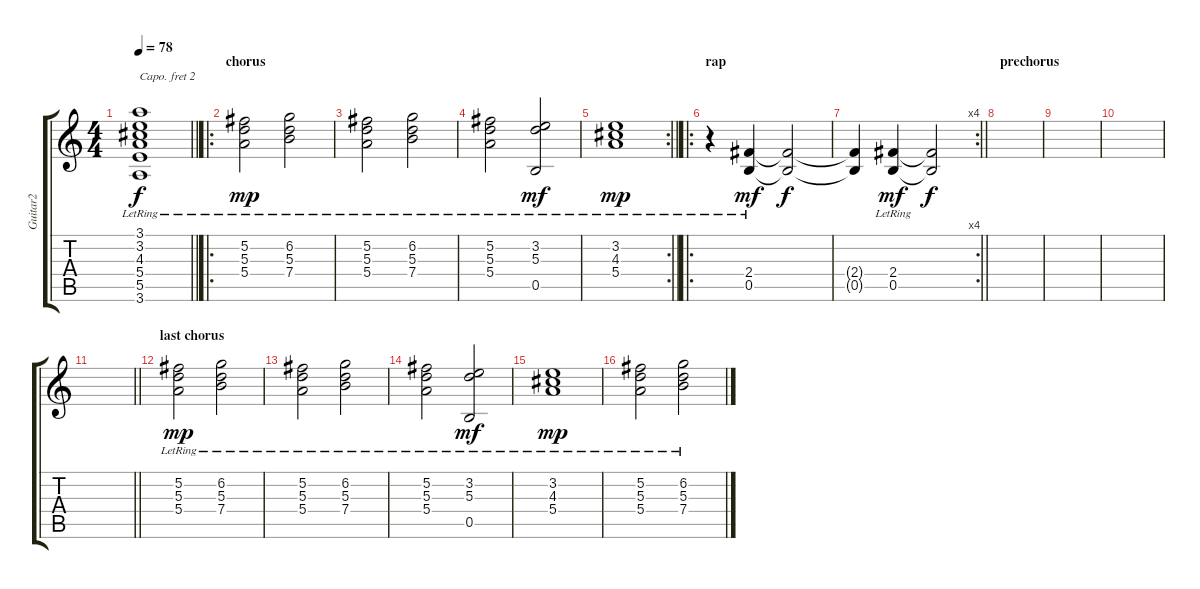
\track ("Guitar2" "Guitar2") {instrument electricguitarjazz}
\staff {score tabs}
\capo 2
\tuning (E4 B3 G3 D3 A2 E2) {hide}
\ts (4 4)
\tempo 78
\clef g2
\barLineRight lightlight
\ks c
(3.1{lr} 3.2{lr} 4.3{lr} 5.4{lr} 5.5{lr} 3.6{lr}).1{dy f} |
\ro
\section ("" "chorus")
(5.2{lr} 5.3{lr} 5.4{lr}).2{dy mp volume 8} (6.2{lr} 5.3{lr} 7.4{lr}).2 |
(5.2{lr} 5.3{lr} 5.4{lr}).2 (6.2{lr} 5.3{lr} 7.4{lr}).2 |
(5.2{lr} 5.3{lr} 5.4{lr}).2 (3.2{lr} 5.3{lr} 0.5{lr}).2{dy mf} |
\rc 2
\barLineRight lightlight
(3.2{lr} 4.3{lr} 5.4{lr}).1{dy mp} |
\ro
\section ("" "rap")
r.4{volume 10} (2.4{lr} 0.5{lr}).4{dy mf} (2.4{t} 0.5{t}).2{dy f} |
\rc 4
\barLineRight lightlight
(2.4{t} 0.5{t}).4 (2.4{lr} 0.5{lr}).4{dy mf} (2.4{t} 0.5{t}).2{dy f} |
\section ("" "prechorus")
|
|
|
\barLineRight lightlight
|
\section ("" "last chorus")
(5.2{lr} 5.3{lr} 5.4{lr}).2{dy mp volume 7} (6.2{lr} 5.3{lr} 7.4{lr}).2 |
(5.2{lr} 5.3{lr} 5.4{lr}).2 (6.2{lr} 5.3{lr} 7.4{lr}).2 |
(5.2{lr} 5.3{lr} 5.4{lr}).2 (3.2{lr} 5.3{lr} 0.5{lr}).2{dy mf} |
(3.2{lr} 4.3{lr} 5.4{lr}).1{dy mp} |
(5.2{lr} 5.3{lr} 5.4{lr}).2 (6.2{lr} 5.3{lr} 7.4{lr}).2
